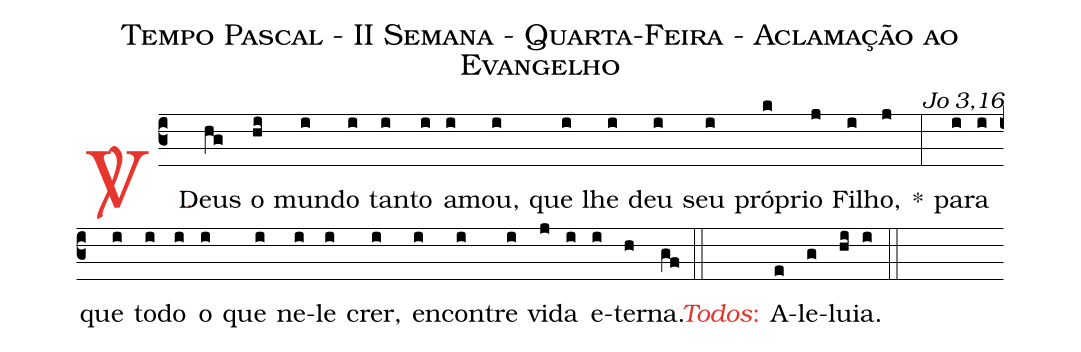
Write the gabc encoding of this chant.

name: Tempo Pascal - II Semana - Quarta-Feira - Aclamação ao Evangelho;
commentary: Jo 3,16;
%%
(c3)

<c><sp>V/</sp>.</c>() Deus(hg) o(hi) mun(i)do(i) tan(i)to(i) a(i)mou,(i) que(i) lhe(i) deu(i) seu(i) pró(k)prio(j) Fi(i)lho,(j) *(:) pa(i)ra(i) que(i) to(i)do(i) o(i) que(i) ne(i)le(i) crer,(i) en(i)con(i)tre(i) vi(j)da(i) e(i)ter(h)na.(gf)

(::)

<nlba><c><i>Todos</i>:</c>() A</nlba>(e)le(g)lu(hi)ia.(i)

(::)
